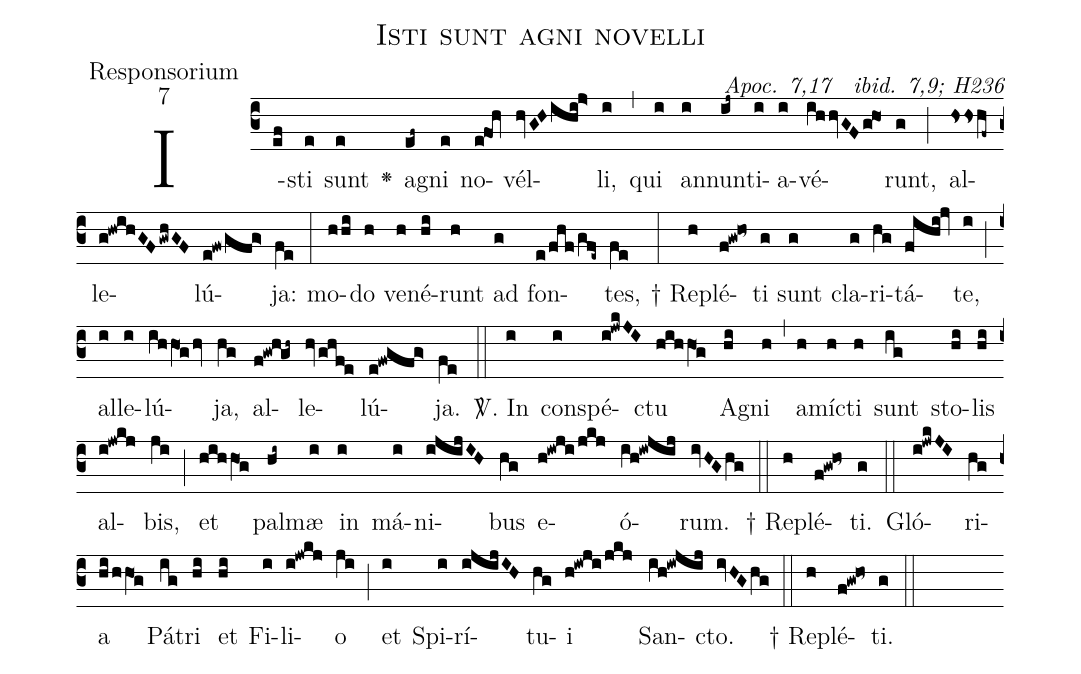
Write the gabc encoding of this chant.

name:Isti sunt agni novelli;
office-part:Responsorium;
mode:7;
commentary:ꝶ Apoc. 7,17 ꝟ ibid. 7,9; H236;;
%%
(c3)I(ef)sti(e) sunt(e)

<v>\greheightstar</v>()
a(ef~)gni(e) no(e!foh)vél(hvGHihi!j>)li,(i) (,)
qui(i) an(i)nun(ij~)ti(i)a(i)vé(ihhvGFg!ho1)runt,(g) (;)
al(hshshf~)le(g!hwihGFgwhGF)lú(e!fw/gfg>)ja:(fe) (:)
mo(hhi)do(h) ve(h)né(hi)runt(h) ad(g) fon(e/fhf/gfe~)tes,(fe) (:)

†
Re(h)plé(f!gw!ho~)ti(g) sunt(g) cla(g)ri(hg)tá(fihi!jv)te,(i) (;)
al(i)le(i)lú(ihhO1ghv)ja,(hg) al(f!gw!h!gh~)le(hvghf!e)lú(e!fwgfg>)ja.(fe) (::)

<sp>V/</sp>.
In(i) con(i)spé(i!jwkJI)ctu(hihhO1g) A(hi)gni(h) (,)
a(h)mí(h)cti(h) sunt(ig) sto(hi)lis(hi) al(i!jwkj)bis,(ji) (;)
et(hihhO1g) pal(hi~)mæ(i) in(i) má(i)ni(ijijIH)bus(hg)
e(h!iwji/jkj)ó(ih!iwjij)rum.(ivHGhg) (::)

†
Re(h)plé(f!gw!ho~)ti.(g) (::)

Gló(i!jwkJI)ri(hg)a(hi/hhO1!g)
Pá(ig)tri(hi) et(hi) Fi(i)li(i!jwkj)o(ji) (;)
et(i) Spi(i)rí(i!@jijIH)tu(hg)i(h!iwji/jkj)
San(ih!iw!@jij)cto.(ivHGhg)  (::)

†
Re(h)plé(f!gw!ho~)ti.(g) (::)
